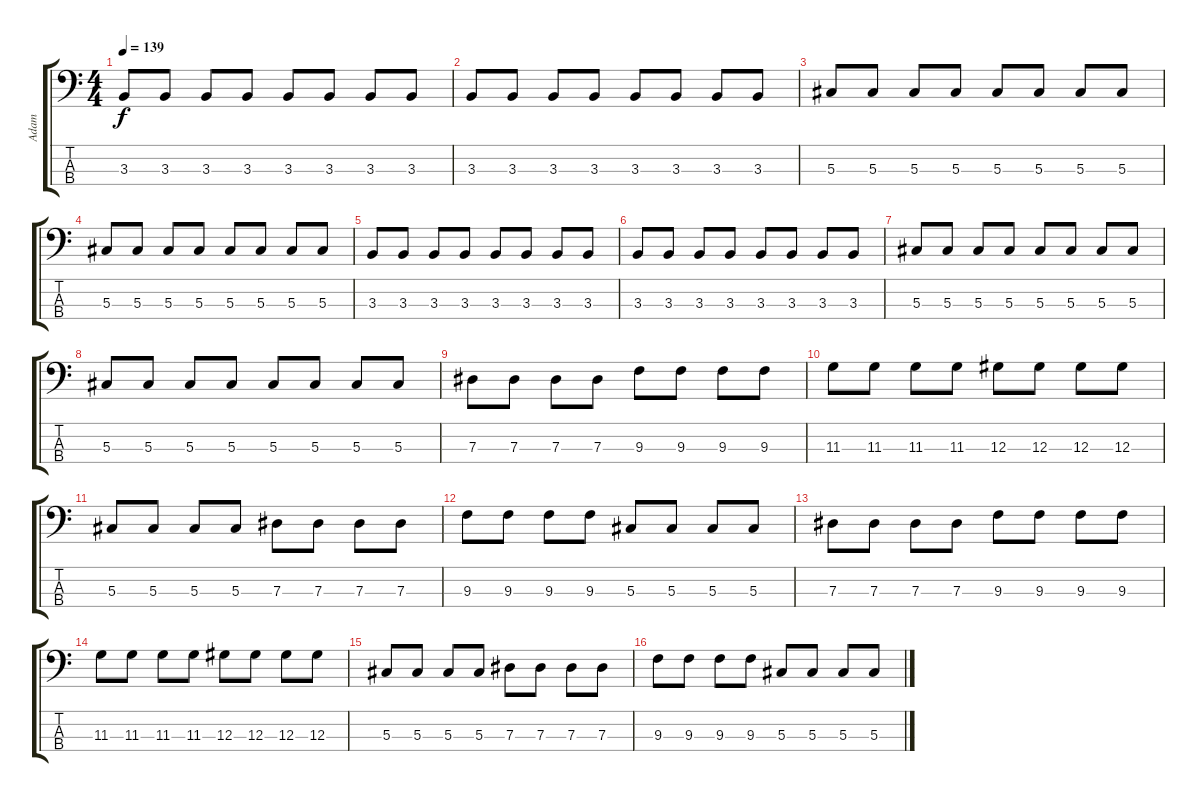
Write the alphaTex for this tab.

\track ("Adam" "Adam") {instrument electricbassfinger}
\staff {score tabs}
\tuning (Gb2 Db2 Ab1 Eb1) {hide}
\ts (4 4)
\tempo 139
\clef f4
\ks c
3.3.8{dy f} 3.3.8 3.3.8 3.3.8 3.3.8 3.3.8 3.3.8 3.3.8 |
3.3.8 3.3.8 3.3.8 3.3.8 3.3.8 3.3.8 3.3.8 3.3.8 |
5.3.8 5.3.8 5.3.8 5.3.8 5.3.8 5.3.8 5.3.8 5.3.8 |
5.3.8 5.3.8 5.3.8 5.3.8 5.3.8 5.3.8 5.3.8 5.3.8 |
3.3.8 3.3.8 3.3.8 3.3.8 3.3.8 3.3.8 3.3.8 3.3.8 |
3.3.8 3.3.8 3.3.8 3.3.8 3.3.8 3.3.8 3.3.8 3.3.8 |
5.3.8 5.3.8 5.3.8 5.3.8 5.3.8 5.3.8 5.3.8 5.3.8 |
5.3.8 5.3.8 5.3.8 5.3.8 5.3.8 5.3.8 5.3.8 5.3.8 |
7.3.8 7.3.8 7.3.8 7.3.8 9.3.8 9.3.8 9.3.8 9.3.8 |
11.3.8 11.3.8 11.3.8 11.3.8 12.3.8 12.3.8 12.3.8 12.3.8 |
5.3.8 5.3.8 5.3.8 5.3.8 7.3.8 7.3.8 7.3.8 7.3.8 |
9.3.8 9.3.8 9.3.8 9.3.8 5.3.8 5.3.8 5.3.8 5.3.8 |
7.3.8 7.3.8 7.3.8 7.3.8 9.3.8 9.3.8 9.3.8 9.3.8 |
11.3.8 11.3.8 11.3.8 11.3.8 12.3.8 12.3.8 12.3.8 12.3.8 |
5.3.8 5.3.8 5.3.8 5.3.8 7.3.8 7.3.8 7.3.8 7.3.8 |
9.3.8 9.3.8 9.3.8 9.3.8 5.3.8 5.3.8 5.3.8 5.3.8
